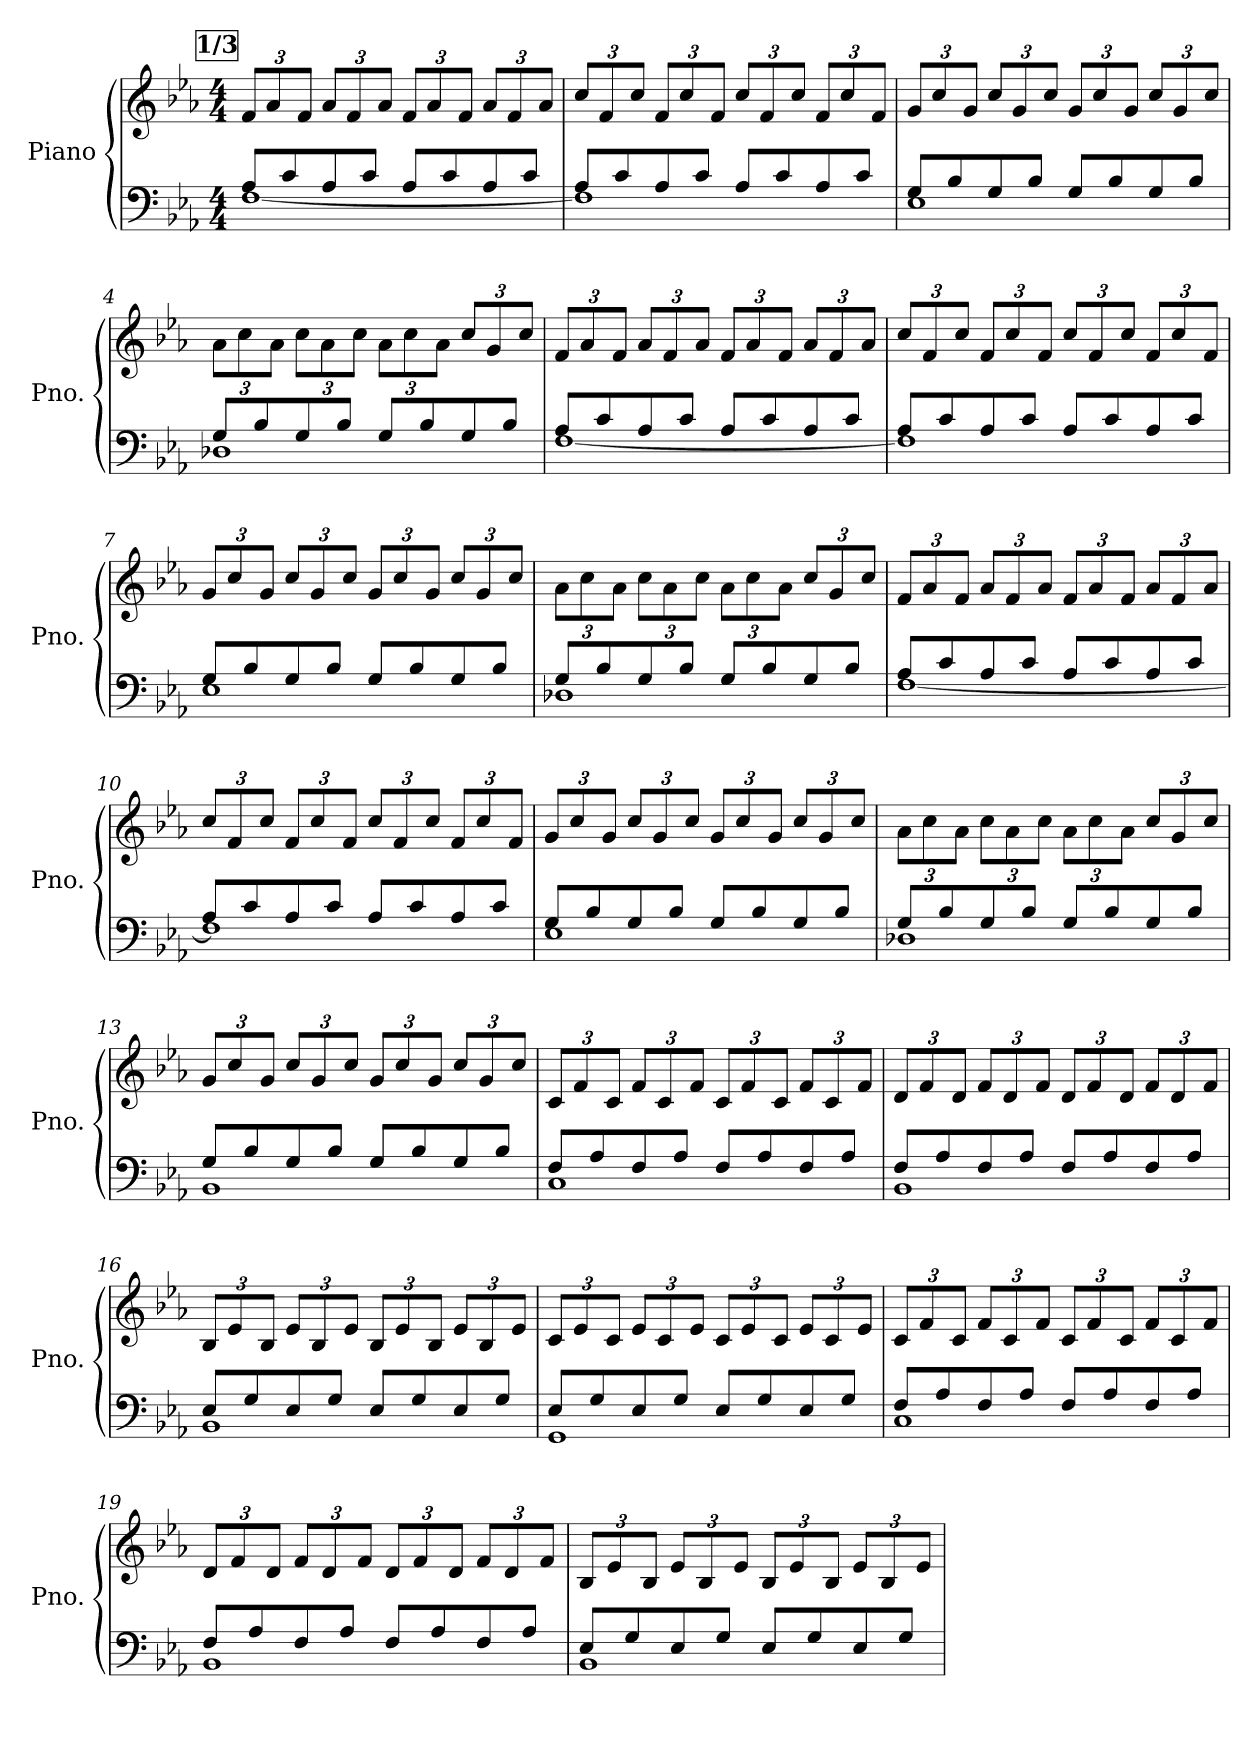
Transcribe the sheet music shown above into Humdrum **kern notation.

**kern	**kern
*part1	*part1
*staff2	*staff1
*I"Piano	*
*I'Pno.	*
*clefF4	*clefG2
*k[b-e-a-]	*k[b-e-a-]
*M4/4	*M4/4
*MM100	*MM100
!!LO:REH:place=s1:a:B:fs=14:t=1/3
=1	=1
*^	*
*	*	*Xbrackettup
8A-/L	[1F	12f/L
.	.	12a-/
8c/	.	.
.	.	12f/J
8A-/	.	12a-/L
.	.	12f/
8c/J	.	.
.	.	12a-/J
8A-/L	.	12f/L
.	.	12a-/
8c/	.	.
.	.	12f/J
8A-/	.	12a-/L
.	.	12f/
8c/J	.	.
.	.	12a-/J
=2	=2	=2
8A-/L	1F]	12cc/L
.	.	12f/
8c/	.	.
.	.	12cc/J
8A-/	.	12f/L
.	.	12cc/
8c/J	.	.
.	.	12f/J
8A-/L	.	12cc/L
.	.	12f/
8c/	.	.
.	.	12cc/J
8A-/	.	12f/L
.	.	12cc/
8c/J	.	.
.	.	12f/J
=3	=3	=3
8G/L	1E-	12g/L
.	.	12cc/
8B-/	.	.
.	.	12g/J
8G/	.	12cc/L
.	.	12g/
8B-/J	.	.
.	.	12cc/J
8G/L	.	12g/L
.	.	12cc/
8B-/	.	.
.	.	12g/J
8G/	.	12cc/L
.	.	12g/
8B-/J	.	.
.	.	12cc/J
=4	=4	=4
8G/L	1D-X	12a-\L
.	.	12cc\
8B-/	.	.
.	.	12a-\J
8G/	.	12cc\L
.	.	12a-\
8B-/J	.	.
.	.	12cc\J
8G/L	.	12a-\L
.	.	12cc\
8B-/	.	.
.	.	12a-\J
8G/	.	12cc/L
.	.	12g/
8B-/J	.	.
.	.	12cc/J
=5	=5	=5
8A-/L	[1F	12f/L
.	.	12a-/
8c/	.	.
.	.	12f/J
8A-/	.	12a-/L
.	.	12f/
8c/J	.	.
.	.	12a-/J
8A-/L	.	12f/L
.	.	12a-/
8c/	.	.
.	.	12f/J
8A-/	.	12a-/L
.	.	12f/
8c/J	.	.
.	.	12a-/J
=6	=6	=6
8A-/L	1F]	12cc/L
.	.	12f/
8c/	.	.
.	.	12cc/J
8A-/	.	12f/L
.	.	12cc/
8c/J	.	.
.	.	12f/J
8A-/L	.	12cc/L
.	.	12f/
8c/	.	.
.	.	12cc/J
8A-/	.	12f/L
.	.	12cc/
8c/J	.	.
.	.	12f/J
=7	=7	=7
8G/L	1E-	12g/L
.	.	12cc/
8B-/	.	.
.	.	12g/J
8G/	.	12cc/L
.	.	12g/
8B-/J	.	.
.	.	12cc/J
8G/L	.	12g/L
.	.	12cc/
8B-/	.	.
.	.	12g/J
8G/	.	12cc/L
.	.	12g/
8B-/J	.	.
.	.	12cc/J
=8	=8	=8
8G/L	1D-X	12a-\L
.	.	12cc\
8B-/	.	.
.	.	12a-\J
8G/	.	12cc\L
.	.	12a-\
8B-/J	.	.
.	.	12cc\J
8G/L	.	12a-\L
.	.	12cc\
8B-/	.	.
.	.	12a-\J
8G/	.	12cc/L
.	.	12g/
8B-/J	.	.
.	.	12cc/J
=9	=9	=9
8A-/L	[1F	12f/L
.	.	12a-/
8c/	.	.
.	.	12f/J
8A-/	.	12a-/L
.	.	12f/
8c/J	.	.
.	.	12a-/J
8A-/L	.	12f/L
.	.	12a-/
8c/	.	.
.	.	12f/J
8A-/	.	12a-/L
.	.	12f/
8c/J	.	.
.	.	12a-/J
=10	=10	=10
8A-/L	1F]	12cc/L
.	.	12f/
8c/	.	.
.	.	12cc/J
8A-/	.	12f/L
.	.	12cc/
8c/J	.	.
.	.	12f/J
8A-/L	.	12cc/L
.	.	12f/
8c/	.	.
.	.	12cc/J
8A-/	.	12f/L
.	.	12cc/
8c/J	.	.
.	.	12f/J
=11	=11	=11
8G/L	1E-	12g/L
.	.	12cc/
8B-/	.	.
.	.	12g/J
8G/	.	12cc/L
.	.	12g/
8B-/J	.	.
.	.	12cc/J
8G/L	.	12g/L
.	.	12cc/
8B-/	.	.
.	.	12g/J
8G/	.	12cc/L
.	.	12g/
8B-/J	.	.
.	.	12cc/J
=12	=12	=12
8G/L	1D-X	12a-\L
.	.	12cc\
8B-/	.	.
.	.	12a-\J
8G/	.	12cc\L
.	.	12a-\
8B-/J	.	.
.	.	12cc\J
8G/L	.	12a-\L
.	.	12cc\
8B-/	.	.
.	.	12a-\J
8G/	.	12cc/L
.	.	12g/
8B-/J	.	.
.	.	12cc/J
=13	=13	=13
8G/L	1BB-	12g/L
.	.	12cc/
8B-/	.	.
.	.	12g/J
8G/	.	12cc/L
.	.	12g/
8B-/J	.	.
.	.	12cc/J
8G/L	.	12g/L
.	.	12cc/
8B-/	.	.
.	.	12g/J
8G/	.	12cc/L
.	.	12g/
8B-/J	.	.
.	.	12cc/J
=14	=14	=14
8F/L	1C	12c/L
.	.	12f/
8A-/	.	.
.	.	12c/J
8F/	.	12f/L
.	.	12c/
8A-/J	.	.
.	.	12f/J
8F/L	.	12c/L
.	.	12f/
8A-/	.	.
.	.	12c/J
8F/	.	12f/L
.	.	12c/
8A-/J	.	.
.	.	12f/J
=15	=15	=15
8F/L	1BB-	12d/L
.	.	12f/
8A-/	.	.
.	.	12d/J
8F/	.	12f/L
.	.	12d/
8A-/J	.	.
.	.	12f/J
8F/L	.	12d/L
.	.	12f/
8A-/	.	.
.	.	12d/J
8F/	.	12f/L
.	.	12d/
8A-/J	.	.
.	.	12f/J
=16	=16	=16
8E-/L	1BB-	12B-/L
.	.	12e-/
8G/	.	.
.	.	12B-/J
8E-/	.	12e-/L
.	.	12B-/
8G/J	.	.
.	.	12e-/J
8E-/L	.	12B-/L
.	.	12e-/
8G/	.	.
.	.	12B-/J
8E-/	.	12e-/L
.	.	12B-/
8G/J	.	.
.	.	12e-/J
=17	=17	=17
8E-/L	1GG	12c/L
.	.	12e-/
8G/	.	.
.	.	12c/J
8E-/	.	12e-/L
.	.	12c/
8G/J	.	.
.	.	12e-/J
8E-/L	.	12c/L
.	.	12e-/
8G/	.	.
.	.	12c/J
8E-/	.	12e-/L
.	.	12c/
8G/J	.	.
.	.	12e-/J
=18	=18	=18
8F/L	1C	12c/L
.	.	12f/
8A-/	.	.
.	.	12c/J
8F/	.	12f/L
.	.	12c/
8A-/J	.	.
.	.	12f/J
8F/L	.	12c/L
.	.	12f/
8A-/	.	.
.	.	12c/J
8F/	.	12f/L
.	.	12c/
8A-/J	.	.
.	.	12f/J
=19	=19	=19
8F/L	1BB-	12d/L
.	.	12f/
8A-/	.	.
.	.	12d/J
8F/	.	12f/L
.	.	12d/
8A-/J	.	.
.	.	12f/J
8F/L	.	12d/L
.	.	12f/
8A-/	.	.
.	.	12d/J
8F/	.	12f/L
.	.	12d/
8A-/J	.	.
.	.	12f/J
=20	=20	=20
8E-/L	1BB-	12B-/L
.	.	12e-/
8G/	.	.
.	.	12B-/J
8E-/	.	12e-/L
.	.	12B-/
8G/J	.	.
.	.	12e-/J
8E-/L	.	12B-/L
.	.	12e-/
8G/	.	.
.	.	12B-/J
8E-/	.	12e-/L
.	.	12B-/
8G/J	.	.
.	.	12e-/J
*v	*v	*
=	=
*-	*-
